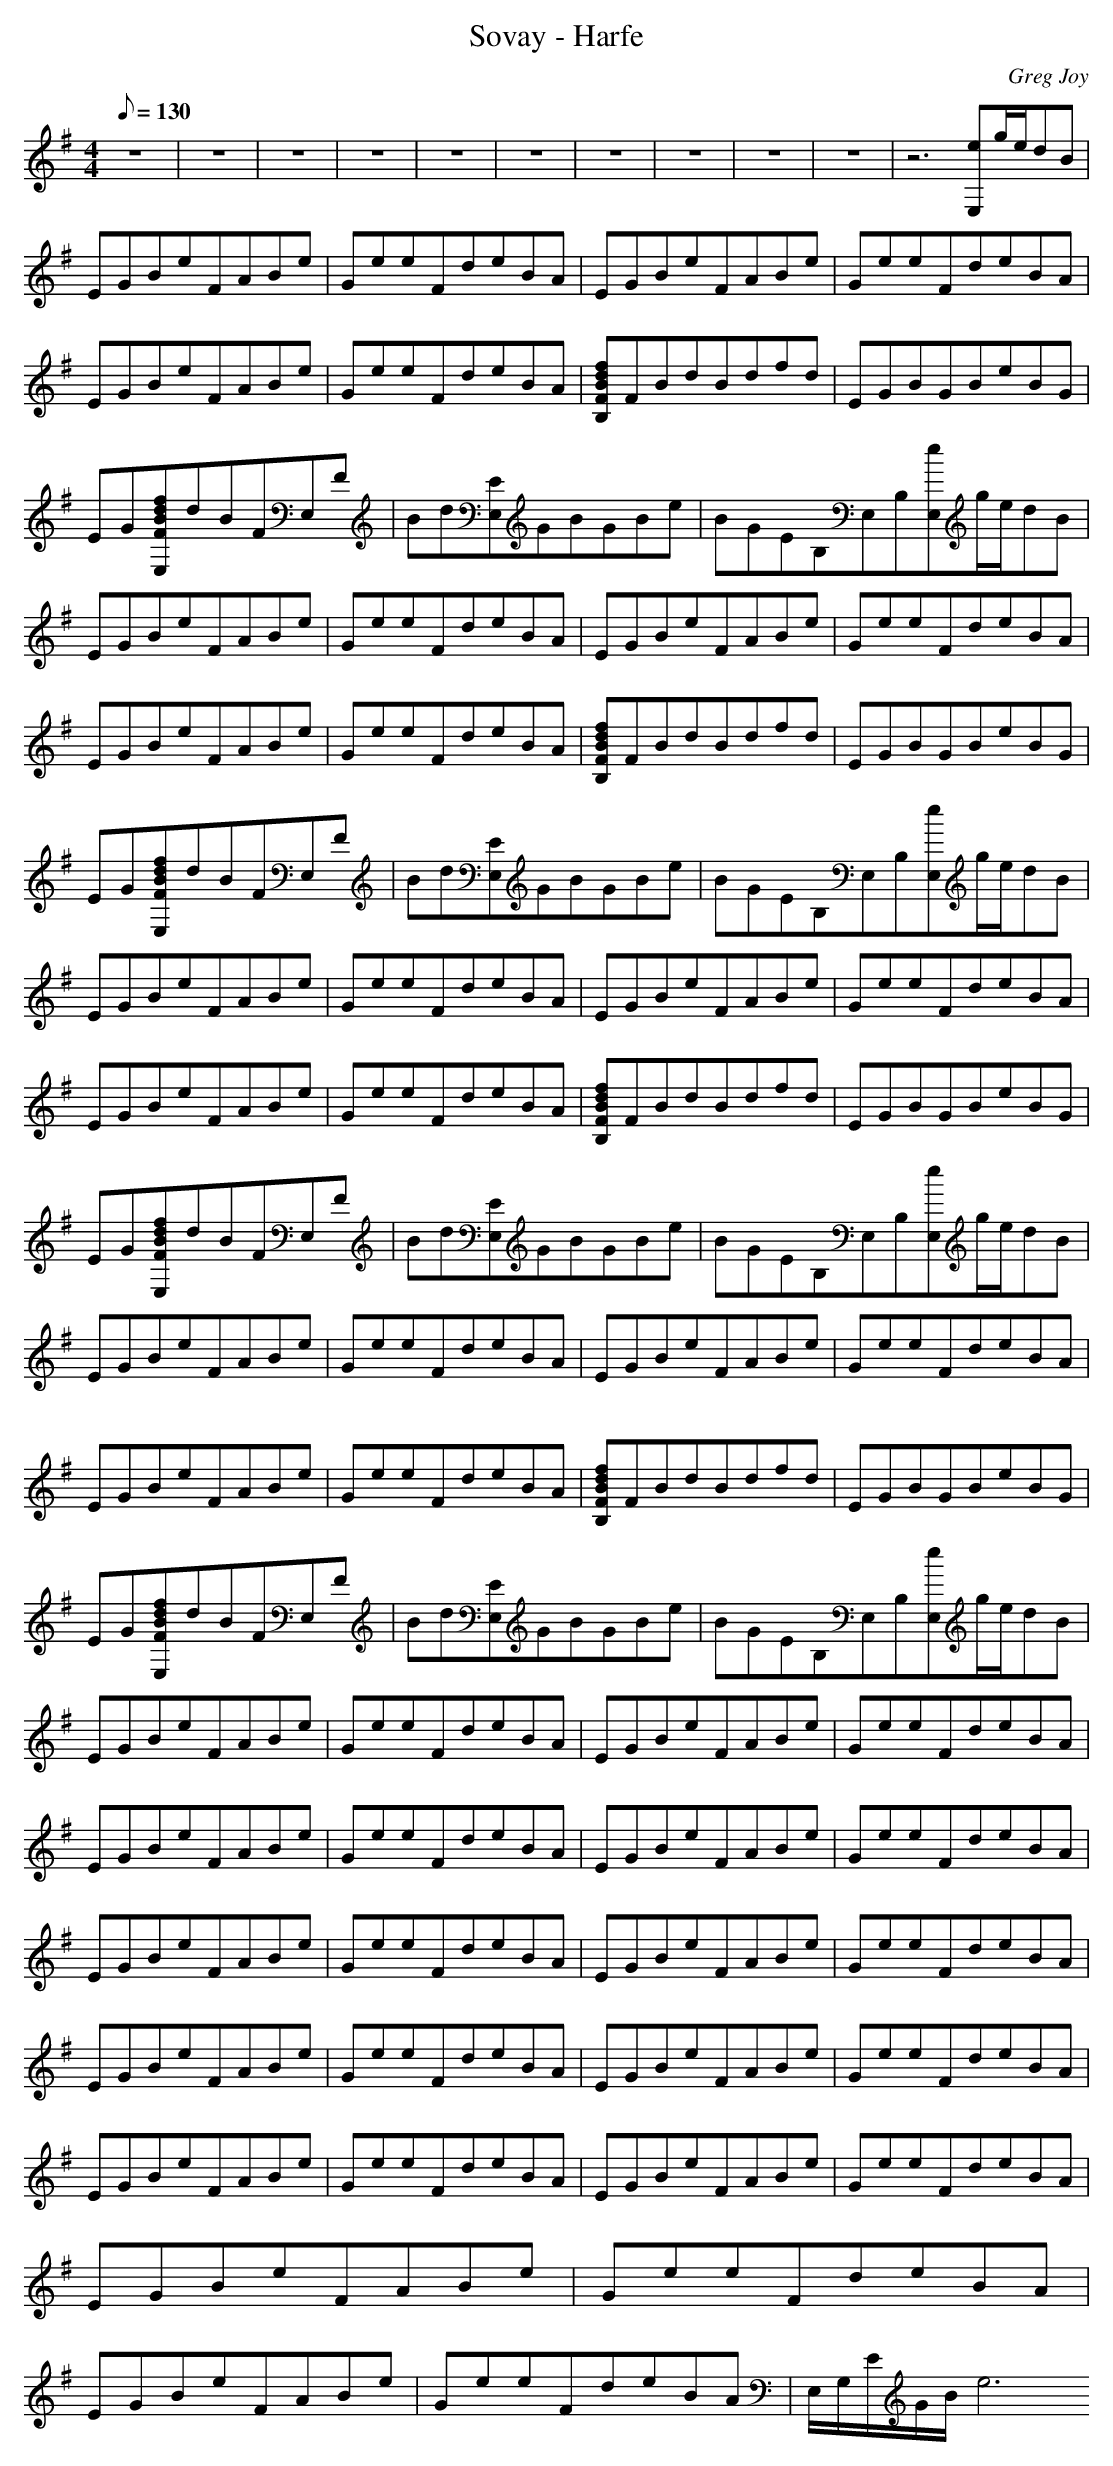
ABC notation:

X:1
T:Sovay - Harfe
C:Greg Joy
M:4/4
L:1/8
Q:130
K:G
z8|z8|z8|z8|z8|z8|z8|z8|z8|z8|z6[E,e]g/2e/2dB|EGBeFABe|GeeFdeBA|EGBeFABe|GeeFdeBA|EGBeFABe|GeeFdeBA|[B,FBdf]FBdBdfd|EGBGBeBG|EG[E,FBdf]dBFE,F|Bd[E,E]GBGBe|BGEB,E,B,[E,e]g/2e/2dB|EGBeFABe|GeeFdeBA|EGBeFABe|GeeFdeBA|EGBeFABe|GeeFdeBA|[B,FBdf]FBdBdfd|EGBGBeBG|EG[E,FBdf]dBFE,F|Bd[E,E]GBGBe|BGEB,E,B,[E,e]g/2e/2dB|EGBeFABe|GeeFdeBA|EGBeFABe|GeeFdeBA|EGBeFABe|GeeFdeBA|[B,FBdf]FBdBdfd|EGBGBeBG|EG[E,FBdf]dBFE,F|Bd[E,E]GBGBe|BGEB,E,B,[E,e]g/2e/2dB|EGBeFABe|GeeFdeBA|EGBeFABe|GeeFdeBA|EGBeFABe|GeeFdeBA|[B,FBdf]FBdBdfd|EGBGBeBG|EG[E,FBdf]dBFE,F|Bd[E,E]GBGBe|BGEB,E,B,[E,e]g/2e/2dB|EGBeFABe|GeeFdeBA|EGBeFABe|GeeFdeBA|EGBeFABe|GeeFdeBA|EGBeFABe|GeeFdeBA|EGBeFABe|GeeFdeBA|EGBeFABe|GeeFdeBA|EGBeFABe|GeeFdeBA|EGBeFABe|GeeFdeBA|EGBeFABe|GeeFdeBA|EGBeFABe|GeeFdeBA|EGBeFABe|GeeFdeBA|EGBeFABe|GeeFdeBA|E,/2G,/2E/2G/2B/2e6
